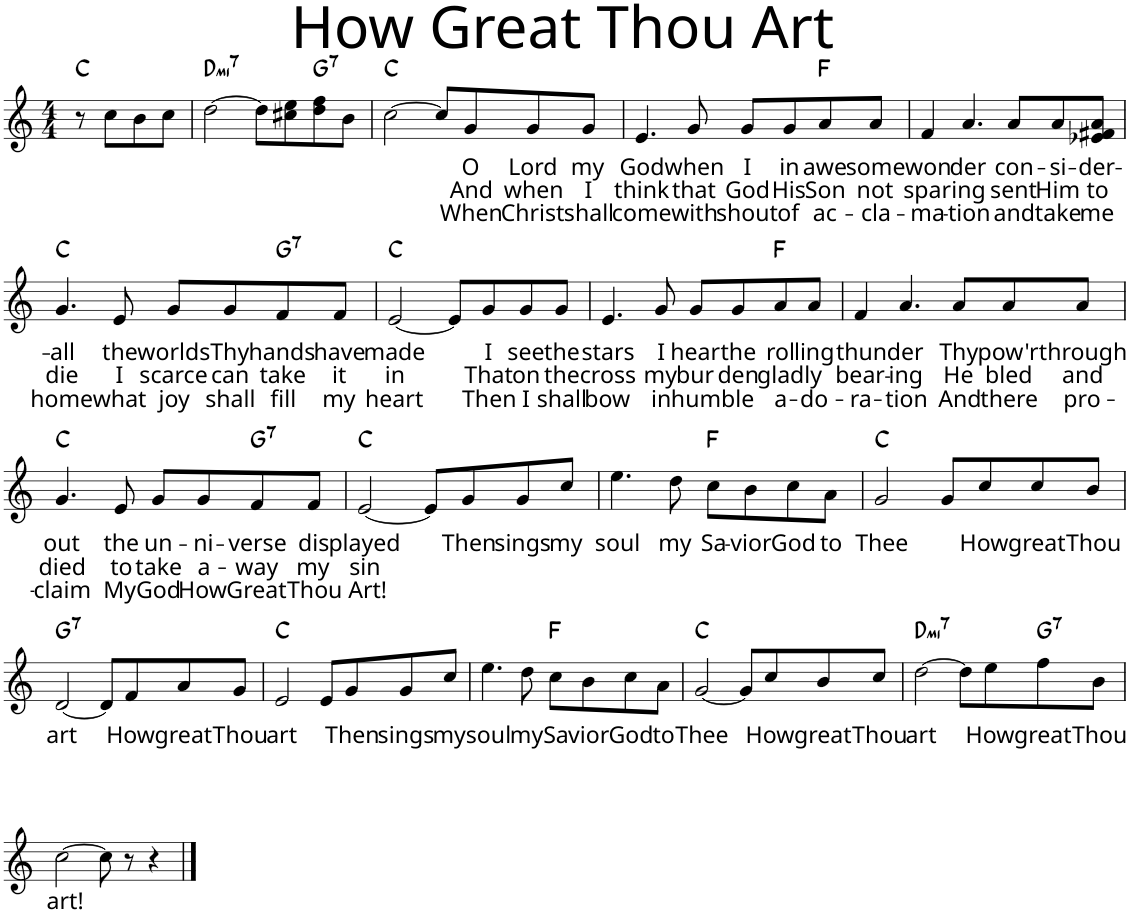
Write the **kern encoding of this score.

**kern	**text	**text	**text	**harte
*part1	*part1	*part1	*part1	*part1
*staff1	*staff1	*staff1	*staff1	*
*I"Piano	*	*	*	*
*I'Pno	*	*	*	*
*clefG2	*	*	*	*
*k[]	*	*	*	*
*M4/4	*	*	*	*
=	=	=	=	=
8r	.	.	.	C:maj
8cc\L	.	.	.	.
8b\	.	.	.	.
8cc\J	.	.	.	.
=1	=1	=1	=1	=1
!	!	!	!	!LO:H:kt=mi7
[2dd\	.	.	.	D:min7
8dd\L]	.	.	.	.
8cc#X\ 8ee\	.	.	.	.
!	!	!	!	!LO:H:kt=7
8dd\ 8ff\	.	.	.	G:7
8b\J	.	.	.	.
=2	=2	=2	=2	=2
[2cc\	.	.	.	C:maj
8cc/L]	.	.	.	.
!	!LO:LY:b	!LO:LY:b	!LO:LY:b	!
8g/	O	And	When	.
!	!LO:LY:b	!LO:LY:b	!LO:LY:b	!
8g/	Lord	when	Christ	.
!	!LO:LY:b	!LO:LY:b	!LO:LY:b	!
8g/J	my	I	shall	.
=3	=3	=3	=3	=3
!	!LO:LY:b	!LO:LY:b	!LO:LY:b	!
4.e/	God	think	come	.
!	!LO:LY:b	!LO:LY:b	!LO:LY:b	!
8g/	when	that	with	.
!	!LO:LY:b	!LO:LY:b	!LO:LY:b	!
8g/L	I	God	shout	.
!	!LO:LY:b	!LO:LY:b	!LO:LY:b	!
8g/	in	His	of	.
!	!LO:LY:b	!LO:LY:b	!LO:LY:b	!
8a/	awe-	Son	ac-	F:maj
!	!LO:LY:b	!LO:LY:b	!LO:LY:b	!
8a/J	-some	not	-cla-	.
=4	=4	=4	=4	=4
!	!LO:LY:b	!LO:LY:b	!LO:LY:b	!
4f/	won	spar-	-ma-	.
!	!LO:LY:b	!LO:LY:b	!LO:LY:b	!
4.a/	der	-ing	-tion	.
!	!LO:LY:b	!LO:LY:b	!LO:LY:b	!
8a/L	con-	sent	and	.
!	!LO:LY:b	!LO:LY:b	!LO:LY:b	!
8a/	-si-	Him	take	.
!	!LO:LY:b	!LO:LY:b	!LO:LY:b	!
8e-X/ 8f#X/ 8a/J	-der-	to	me	.
!!LO:LB:g=z
=5	=5	=5	=5	=5
!	!LO:LY:b	!LO:LY:b	!LO:LY:b	!
4.g/	-all	die	home	C:maj
!	!LO:LY:b	!LO:LY:b	!LO:LY:b	!
8e/	the	I	what	.
!	!LO:LY:b	!LO:LY:b	!LO:LY:b	!
8g/L	worlds	scarce	joy	.
!	!LO:LY:b	!LO:LY:b	!LO:LY:b	!
8g/	Thy	can	shall	.
!	!LO:LY:b	!LO:LY:b	!LO:LY:b	!LO:H:kt=7
8f/	hands	take	fill	G:7
!	!LO:LY:b	!LO:LY:b	!LO:LY:b	!
8f/J	have	it	my	.
=6	=6	=6	=6	=6
!	!LO:LY:b	!LO:LY:b	!LO:LY:b	!
[2e/	made	in	heart	C:maj
8e/L]	.	.	.	.
!	!LO:LY:b	!LO:LY:b	!LO:LY:b	!
8g/	I	That	Then	.
!	!LO:LY:b	!LO:LY:b	!LO:LY:b	!
8g/	see	on	I	.
!	!LO:LY:b	!LO:LY:b	!LO:LY:b	!
8g/J	the	the	shall	.
=7	=7	=7	=7	=7
!	!LO:LY:b	!LO:LY:b	!LO:LY:b	!
4.e/	stars	cross	bow	.
!	!LO:LY:b	!LO:LY:b	!LO:LY:b	!
8g/	I	my	in	.
!	!LO:LY:b	!LO:LY:b	!LO:LY:b	!
8g/L	hear	bur-	hum-	.
!	!LO:LY:b	!LO:LY:b	!LO:LY:b	!
8g/	the	-den	-ble	.
!	!LO:LY:b	!LO:LY:b	!LO:LY:b	!
8a/	rol-	glad-	a-	F:maj
!	!LO:LY:b	!LO:LY:b	!LO:LY:b	!
8a/J	-ling	-ly	-do-	.
=8	=8	=8	=8	=8
!	!LO:LY:b	!LO:LY:b	!LO:LY:b	!
4f/	thun-	bear-	-ra-	.
!	!LO:LY:b	!LO:LY:b	!LO:LY:b	!
4.a/	-der	-ing	-tion	.
!	!LO:LY:b	!LO:LY:b	!LO:LY:b	!
8a/L	Thy	He	And	.
!	!LO:LY:b	!LO:LY:b	!LO:LY:b	!
8a/	pow'r	bled	there	.
!	!LO:LY:b	!LO:LY:b	!LO:LY:b	!
8a/J	through	and	pro-	.
!!LO:LB:g=z
=9	=9	=9	=9	=9
!	!LO:LY:b	!LO:LY:b	!LO:LY:b	!
4.g/	out	died	-claim	C:maj
!	!LO:LY:b	!LO:LY:b	!LO:LY:b	!
8e/	the	to	My	.
!	!LO:LY:b	!LO:LY:b	!LO:LY:b	!
8g/L	un-	take	God	.
!	!LO:LY:b	!LO:LY:b	!LO:LY:b	!
8g/	-ni-	a-	How	.
!	!LO:LY:b	!LO:LY:b	!LO:LY:b	!LO:H:kt=7
8f/	-verse	-way	Great	G:7
!	!LO:LY:b	!LO:LY:b	!LO:LY:b	!
8f/J	dis-	my	Thou	.
=10	=10	=10	=10	=10
!	!LO:LY:b	!LO:LY:b	!LO:LY:b	!
[2e/	-played	sin	Art!	C:maj
8e/L]	.	.	.	.
!	!LO:LY:b	!	!	!
8g/	Then	.	.	.
!	!LO:LY:b	!	!	!
8g/	sings	.	.	.
!	!LO:LY:b	!	!	!
8cc/J	my	.	.	.
=11	=11	=11	=11	=11
!	!LO:LY:b	!	!	!
4.ee\	soul	.	.	.
!	!LO:LY:b	!	!	!
8dd\	my	.	.	.
!	!LO:LY:b	!	!	!
8cc\L	Sa-	.	.	F:maj
!	!LO:LY:b	!	!	!
8b\	-vior	.	.	.
!	!LO:LY:b	!	!	!
8cc\	God	.	.	.
!	!LO:LY:b	!	!	!
8a\J	to	.	.	.
=12	=12	=12	=12	=12
!	!LO:LY:b	!	!	!
2g/	Thee	.	.	C:maj
8g/L	.	.	.	.
!	!LO:LY:b	!	!	!
8cc/	How	.	.	.
!	!LO:LY:b	!	!	!
8cc/	great	.	.	.
!	!LO:LY:b	!	!	!
8b/J	Thou	.	.	.
!!LO:LB:g=z
=13	=13	=13	=13	=13
!	!LO:LY:b	!	!	!LO:H:kt=7
[2d/	art	.	.	G:7
8d/L]	.	.	.	.
!	!LO:LY:b	!	!	!
8f/	How	.	.	.
!	!LO:LY:b	!	!	!
8a/	great	.	.	.
!	!LO:LY:b	!	!	!
8g/J	Thou	.	.	.
=14	=14	=14	=14	=14
!	!LO:LY:b	!	!	!
2e/	art	.	.	C:maj
8e/L	.	.	.	.
!	!LO:LY:b	!	!	!
8g/	Then	.	.	.
!	!LO:LY:b	!	!	!
8g/	sings	.	.	.
!	!LO:LY:b	!	!	!
8cc/J	my	.	.	.
=15	=15	=15	=15	=15
!	!LO:LY:b	!	!	!
4.ee\	soul	.	.	.
!	!LO:LY:b	!	!	!
8dd\	my	.	.	.
!	!LO:LY:b	!	!	!
8cc\L	Sa-	.	.	F:maj
!	!LO:LY:b	!	!	!
8b\	-vior	.	.	.
!	!LO:LY:b	!	!	!
8cc\	God	.	.	.
!	!LO:LY:b	!	!	!
8a\J	to	.	.	.
=16	=16	=16	=16	=16
!	!LO:LY:b	!	!	!
[2g/	Thee	.	.	C:maj
8g/L]	.	.	.	.
!	!LO:LY:b	!	!	!
8cc/	How	.	.	.
!	!LO:LY:b	!	!	!
8b/	great	.	.	.
!	!LO:LY:b	!	!	!
8cc/J	Thou	.	.	.
=17	=17	=17	=17	=17
!	!LO:LY:b	!	!	!LO:H:kt=mi7
[2dd\	art	.	.	D:min7
8dd\L]	.	.	.	.
!	!LO:LY:b	!	!	!
8ee\	How	.	.	.
!	!LO:LY:b	!	!	!LO:H:kt=7
8ff\	great	.	.	G:7
!	!LO:LY:b	!	!	!
8b\J	Thou	.	.	.
!!LO:LB:g=z
=18	=18	=18	=18	=18
!	!LO:LY:b	!	!	!
[2cc\	art!	.	.	.
8cc\]	.	.	.	.
8r	.	.	.	.
4r	.	.	.	.
==	==	==	==	==
*-	*-	*-	*-	*-
